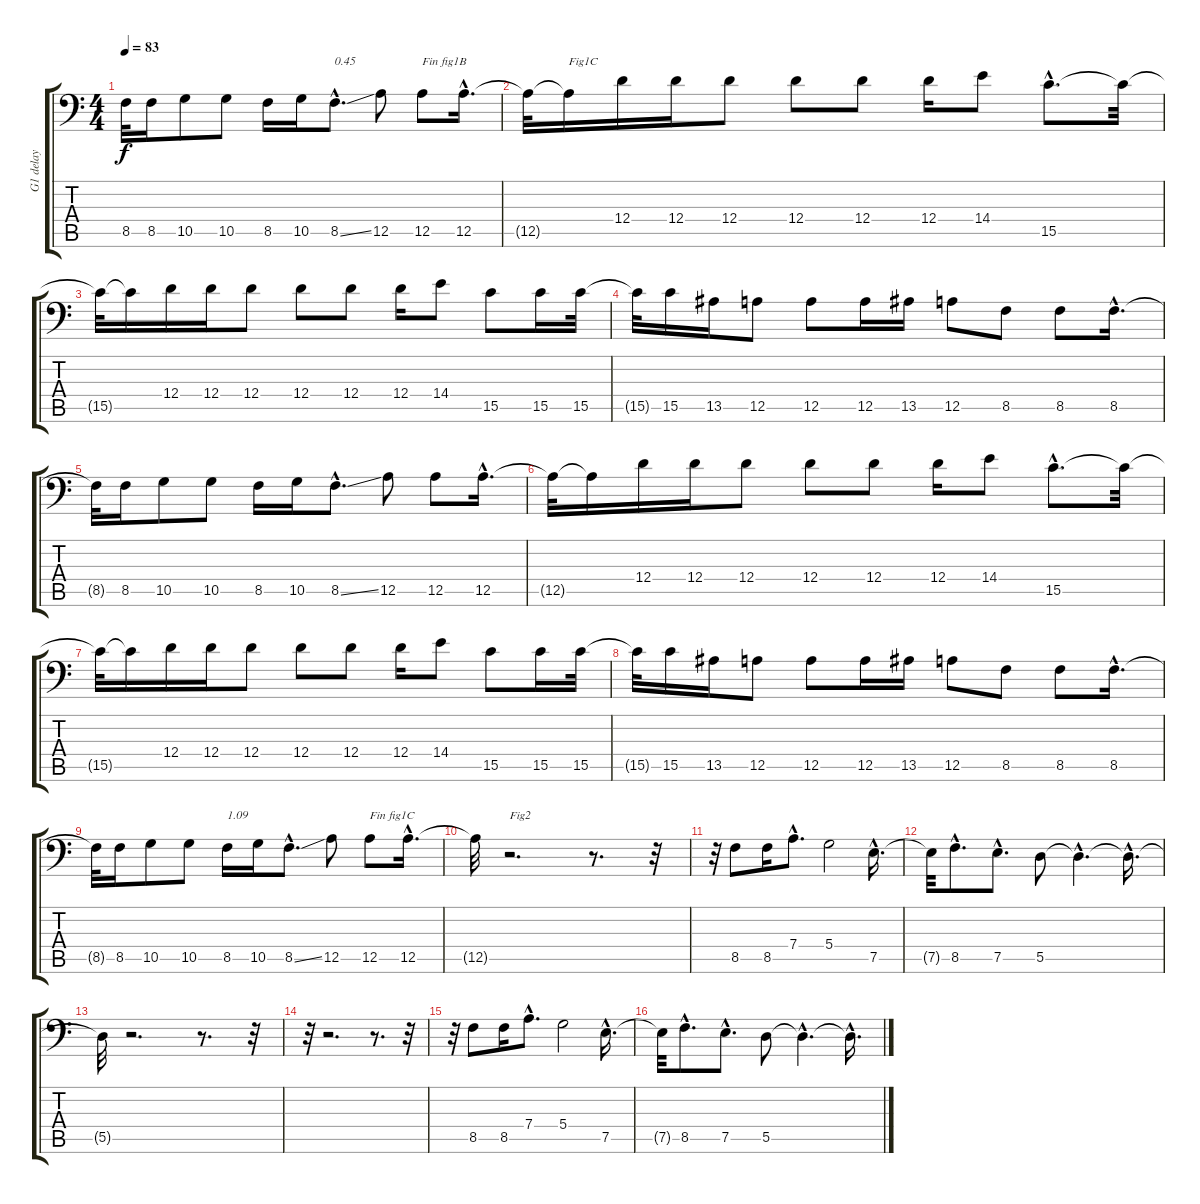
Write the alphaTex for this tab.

\track ("G1 delay" "G1 delay") {instrument electricguitarclean}
\staff {score tabs}
\tuning (E3 B2 G2 D2 A1 E1) {hide}
\ts (4 4)
\tempo 83
\clef f4
\ks c
8.5{t}.32{dy f} 8.5.16 10.5.8 10.5.8 8.5.16 10.5.16 8.5{ss hac}.8{d txt "0.45"} 12.5.8 12.5.8{txt "Fin fig1B"} 12.5{hac}.16{d} |
12.5{t}.32 12.5{t}.16{txt "Fig1C"} 12.4.16 12.4.16 12.4.8 12.4.8 12.4.8 12.4.16 14.4.8 15.5{hac}.8{d} 15.5{t}.32 |
15.5{t}.32 15.5{t}.16 12.4.16 12.4.16 12.4.8 12.4.8 12.4.8 12.4.16 14.4.8 15.5.8 15.5.16 15.5.32 |
15.5{t}.32 15.5.16 13.5.16 12.5.8 12.5.8 12.5.16 13.5.16 12.5.8 8.5.8 8.5.8 8.5{hac}.16{d} |
8.5{t}.32 8.5.16 10.5.8 10.5.8 8.5.16 10.5.16 8.5{ss hac}.8{d} 12.5.8 12.5.8 12.5{hac}.16{d} |
12.5{t}.32 12.5{t}.16 12.4.16 12.4.16 12.4.8 12.4.8 12.4.8 12.4.16 14.4.8 15.5{hac}.8{d} 15.5{t}.32 |
15.5{t}.32 15.5{t}.16 12.4.16 12.4.16 12.4.8 12.4.8 12.4.8 12.4.16 14.4.8 15.5.8 15.5.16 15.5.32 |
15.5{t}.32 15.5.16 13.5.16 12.5.8 12.5.8 12.5.16 13.5.16 12.5.8 8.5.8 8.5.8 8.5{hac}.16{d} |
8.5{t}.32 8.5.16 10.5.8 10.5.8 8.5.16{txt "1.09"} 10.5.16 8.5{ss hac}.8{d} 12.5.8 12.5.8{txt "Fin fig1C"} 12.5{hac}.16{d} |
12.5{t}.32 r.2{d txt "Fig2"} r.8{d} r.32 |
r.32 8.5.8 8.5.16 7.4{hac}.8{d} 5.4.2 7.5{hac}.16{d} |
7.5{t}.32 8.5{hac}.8{d} 7.5{hac}.8{d} 5.5.8 5.5{hac t}.4{d} 5.5{hac t}.16{d} |
5.5{t}.32 r.2{d} r.8{d} r.32 |
r.32 r.2{d} r.8{d} r.32 |
r.32 8.5.8 8.5.16 7.4{hac}.8{d} 5.4.2 7.5{hac}.16{d} |
7.5{t}.32 8.5{hac}.8{d} 7.5{hac}.8{d} 5.5.8 5.5{hac t}.4{d} 5.5{hac t}.16{d}
